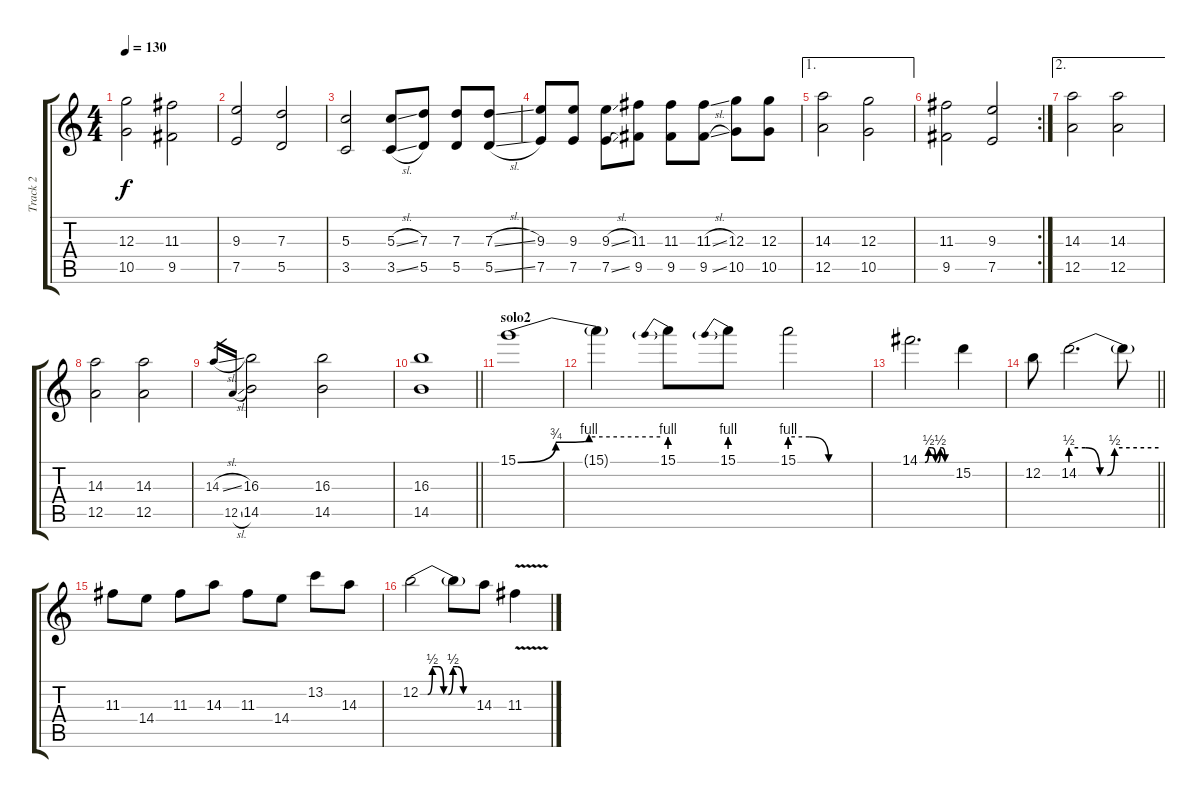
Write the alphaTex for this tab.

\track ("Track 2" "Track 2") {instrument distortionguitar}
\staff {score tabs}
\tuning (E4 B3 G3 D3 A2 E2) {hide}
\ts (4 4)
\tempo 130
\clef g2
\ks c
(12.3 10.5).2{dy f} (11.3 9.5).2 |
(9.3 7.5).2 (7.3 5.5).2 |
(5.3 3.5).2 (5.3{sl} 3.5{sl}).8 (7.3 5.5).8 (7.3 5.5).8 (7.3{sl} 5.5{sl}).8 |
(9.3 7.5).8 (9.3 7.5).8 (9.3{sl} 7.5{sl}).8 (11.3 9.5).8 (11.3 9.5).8 (11.3{sl} 9.5{sl}).8 (12.3 10.5).8 (12.3 10.5).8 |
\ae 1
(14.3 12.5).2 (12.3 10.5).2 |
\rc 2
(11.3 9.5).2 (9.3 7.5).2 |
\ae 2
(14.3 12.5).2 (14.3 12.5).2 |
(14.3 12.5).2 (14.3 12.5).2 |
14.3{sl}.16{gr} 12.5{sl}.16{gr} (16.3 14.5).2 (16.3 14.5).2 |
\barLineRight lightlight
(16.3 14.5).1 |
\section ("" "solo2")
15.1{be (custom 0 0 16 3 30 4 60 4)}.1 |
15.1{t}.4 15.1{be (prebend 0 4 60 4)}.8 15.1{be (prebend 0 4 60 4)}.8 15.1{be (custom 0 4 15 4 30 0 60 0)}.2 |
14.1{be (custom 0 0 10 0 17 2 23 2 30 0 34 0 39 2 42 2 48 0 60 0)}.2{d} 15.2.4 |
\barLineRight lightlight
12.2.8 14.2{be (custom 0 2 10 2 20 0 25 0 30 2 60 2)}.2{d} 14.2{t}.8 |
11.3.8 14.4.8 11.3.8 14.3.8 11.3.8 14.4.8 13.2.8 14.3.8 |
12.2{be (custom 0 0 8 0 13 2 20 2 25 0 30 0 35 2 40 2 46 0 60 0)}.2 12.2{t}.8 14.3.8 11.3{v}.4
